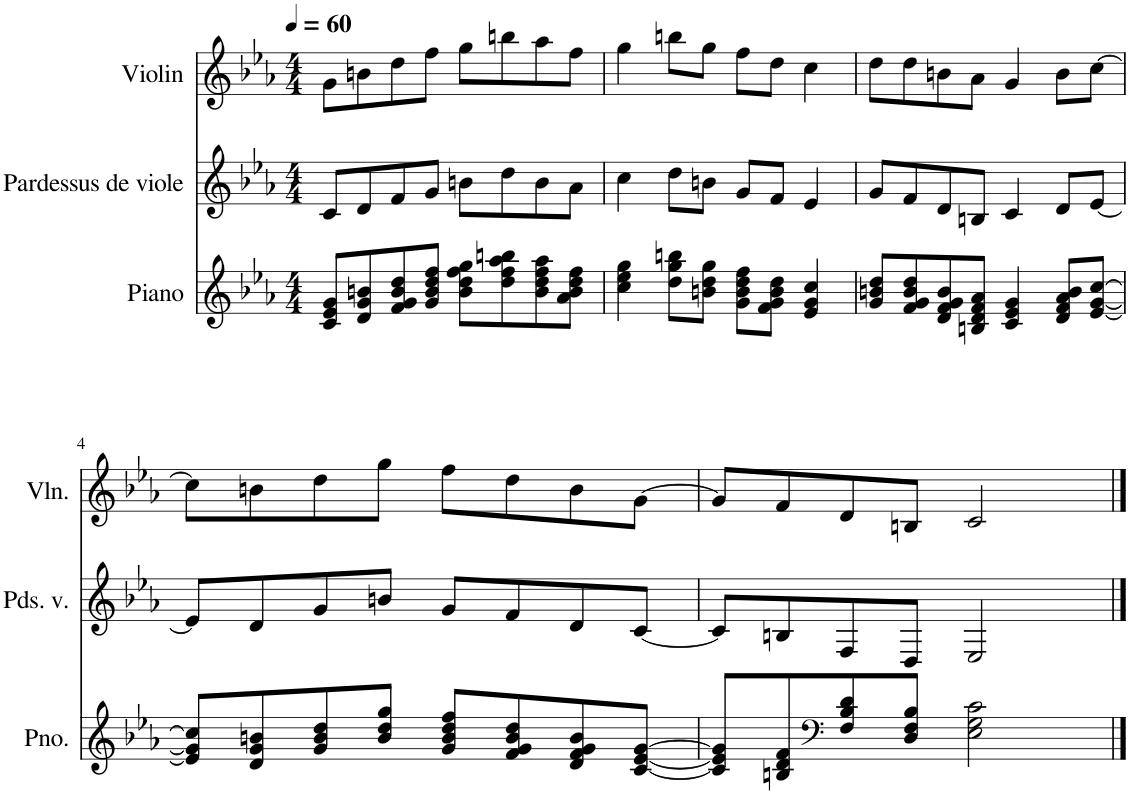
**kern	**kern	**kern
*part3	*part2	*part1
*staff3	*staff2	*staff1
*I"Piano	*I"Pardessus de viole	*I"Violin
*I'Pno.	*I'Pds. v.	*I'Vln.
*clefG2	*clefG2	*clefG2
*k[b-e-a-]	*k[b-e-a-]	*k[b-e-a-]
*M4/4	*M4/4	*M4/4
*MM60	*MM60	*MM60
=1	=1	=1
8c/ 8e-/ 8g/L	8c/L	8g\L
8d/ 8g/ 8bn/	8d/	8bn\
8f/ 8g/ 8b/ 8dd/	8f/	8dd\
8g/ 8b/ 8dd/ 8ff/J	8g/J	8ff\J
8b\ 8dd\ 8ff\ 8gg\L	8bn\L	8gg\L
8dd\ 8ff\ 8aa-\ 8bbn\	8dd\	8bbn\
8b\ 8dd\ 8ff\ 8aa-\	8b\	8aa-\
8a-\ 8b\ 8dd\ 8ff\J	8a-\J	8ff\J
=2	=2	=2
4cc\ 4ee-\ 4gg\	4cc\	4gg\
8dd\ 8gg\ 8bbn\L	8dd\L	8bbn\L
8bn\ 8dd\ 8gg\J	8bn\J	8gg\J
8g\ 8b\ 8dd\ 8ff\L	8g/L	8ff\L
8f\ 8g\ 8b\ 8dd\J	8f/J	8dd\J
4e-/ 4g/ 4cc/	4e-/	4cc\
=3	=3	=3
8g/ 8bn/ 8dd/L	8g/L	8dd\L
8f/ 8g/ 8b/ 8dd/	8f/	8dd\
8d/ 8f/ 8g/ 8b/	8d/	8bn\
8Bn/ 8d/ 8f/ 8a-/J	8Bn/J	8a-\J
4c/ 4e-/ 4g/	4c/	4g/
8d/ 8f/ 8a-/ 8b/L	8d/L	8b\L
[8e-/ [8g/ [8cc/J	[8e-/J	[8cc\J
!!LO:LB:g=z
=4	=4	=4
8e-/] 8g/] 8cc/]L	8e-/L]	8cc\L]
8d/ 8g/ 8bn/	8d/	8bn\
8g/ 8b/ 8dd/	8g/	8dd\
8b/ 8dd/ 8gg/J	8bn/J	8gg\J
8g/ 8b/ 8dd/ 8ff/L	8g/L	8ff\L
8f/ 8g/ 8b/ 8dd/	8f/	8dd\
8d/ 8f/ 8g/ 8b/	8d/	8b\
[8c/ [8e-/ [8g/J	[8c/J	[8g\J
=5	=5	=5
8c/] 8e-/] 8g/]L	8c/L]	8g/L]
8Bn/ 8d/ 8f/	8Bn/	8f/
*clefF4	*	*
8F/ 8B/ 8d/	8F/	8d/
8D/ 8F/ 8B/J	8D/J	8Bn/J
2E-\ 2G\ 2c\	2E-/	2c/
==	==	==
*-	*-	*-
